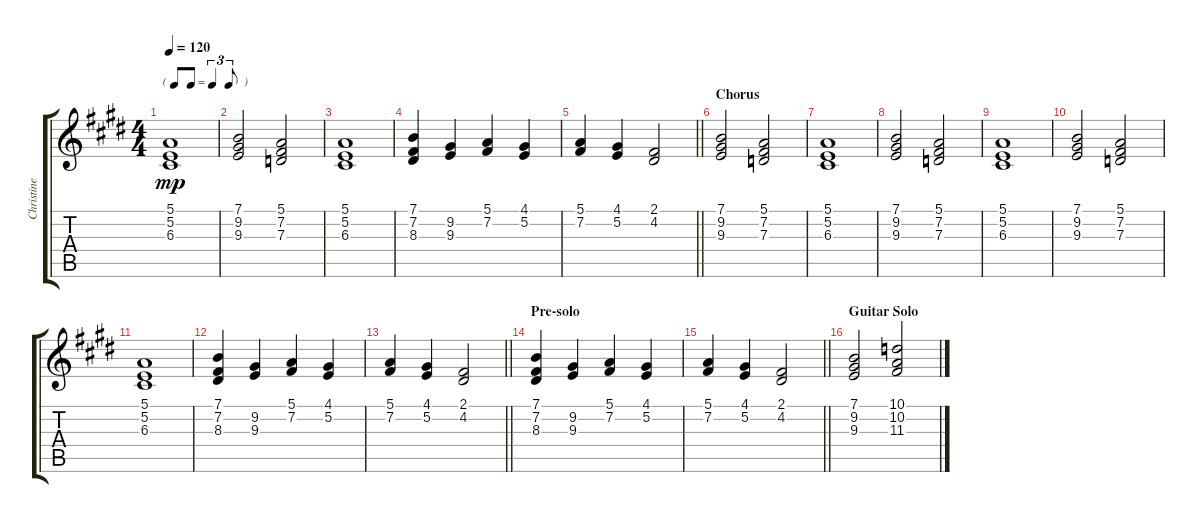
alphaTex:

\track ("Christine McVie (Organ)" "Christine ") {instrument drawbarorgan}
\staff {score tabs}
\tuning (E4 B3 G3 D3 A2 E2) {hide}
\ts (4 4)
\tf triplet8th
\tempo 120
\clef g2
\ks e
(5.1 5.2 6.3).1{dy mp} |
(7.1 9.2 9.3).2 (5.1 7.2 7.3).2 |
(5.1 5.2 6.3).1 |
(7.1 7.2 8.3).4 (9.2 9.3).4 (5.1 7.2).4 (4.1 5.2).4 |
\barLineRight lightlight
(5.1 7.2).4 (4.1 5.2).4 (2.1 4.2).2 |
\section ("" "Chorus")
(7.1 9.2 9.3).2 (5.1 7.2 7.3).2 |
(5.1 5.2 6.3).1 |
(7.1 9.2 9.3).2 (5.1 7.2 7.3).2 |
(5.1 5.2 6.3).1 |
(7.1 9.2 9.3).2 (5.1 7.2 7.3).2 |
(5.1 5.2 6.3).1 |
(7.1 7.2 8.3).4 (9.2 9.3).4 (5.1 7.2).4 (4.1 5.2).4 |
\barLineRight lightlight
(5.1 7.2).4 (4.1 5.2).4 (2.1 4.2).2 |
\section ("" "Pre-solo")
(7.1 7.2 8.3).4 (9.2 9.3).4 (5.1 7.2).4 (4.1 5.2).4 |
\barLineRight lightlight
(5.1 7.2).4 (4.1 5.2).4 (2.1 4.2).2 |
\section ("" "Guitar Solo")
(7.1 9.2 9.3).2 (10.1 10.2 11.3).2
